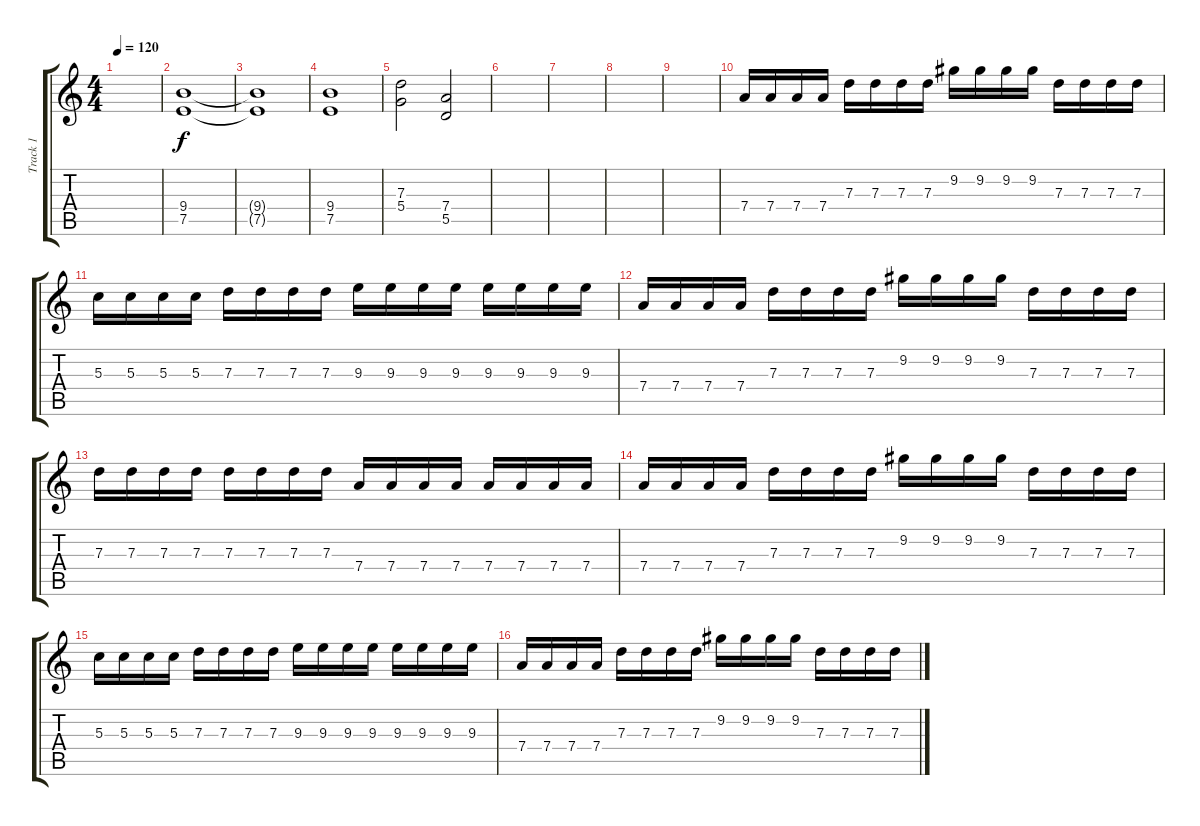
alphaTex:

\track ("Track 1" "Track 1") {instrument overdrivenguitar}
\staff {score tabs}
\tuning (E4 B3 G3 D3 A2 E2) {hide}
\ts (4 4)
\tempo 120
\clef g2
\ks c
|
(9.4 7.5).1 |
(9.4{t} 7.5{t}).1 |
(9.4 7.5).1 |
(7.3 5.4).2 (7.4 5.5).2 |
|
|
|
|
7.4.16 7.4.16 7.4.16 7.4.16 7.3.16 7.3.16 7.3.16 7.3.16 9.2.16 9.2.16 9.2.16 9.2.16 7.3.16 7.3.16 7.3.16 7.3.16 |
5.3.16 5.3.16 5.3.16 5.3.16 7.3.16 7.3.16 7.3.16 7.3.16 9.3.16 9.3.16 9.3.16 9.3.16 9.3.16 9.3.16 9.3.16 9.3.16 |
7.4.16 7.4.16 7.4.16 7.4.16 7.3.16 7.3.16 7.3.16 7.3.16 9.2.16 9.2.16 9.2.16 9.2.16 7.3.16 7.3.16 7.3.16 7.3.16 |
7.3.16 7.3.16 7.3.16 7.3.16 7.3.16 7.3.16 7.3.16 7.3.16 7.4.16 7.4.16 7.4.16 7.4.16 7.4.16 7.4.16 7.4.16 7.4.16 |
7.4.16 7.4.16 7.4.16 7.4.16 7.3.16 7.3.16 7.3.16 7.3.16 9.2.16 9.2.16 9.2.16 9.2.16 7.3.16 7.3.16 7.3.16 7.3.16 |
5.3.16 5.3.16 5.3.16 5.3.16 7.3.16 7.3.16 7.3.16 7.3.16 9.3.16 9.3.16 9.3.16 9.3.16 9.3.16 9.3.16 9.3.16 9.3.16 |
7.4.16 7.4.16 7.4.16 7.4.16 7.3.16 7.3.16 7.3.16 7.3.16 9.2.16 9.2.16 9.2.16 9.2.16 7.3.16 7.3.16 7.3.16 7.3.16
